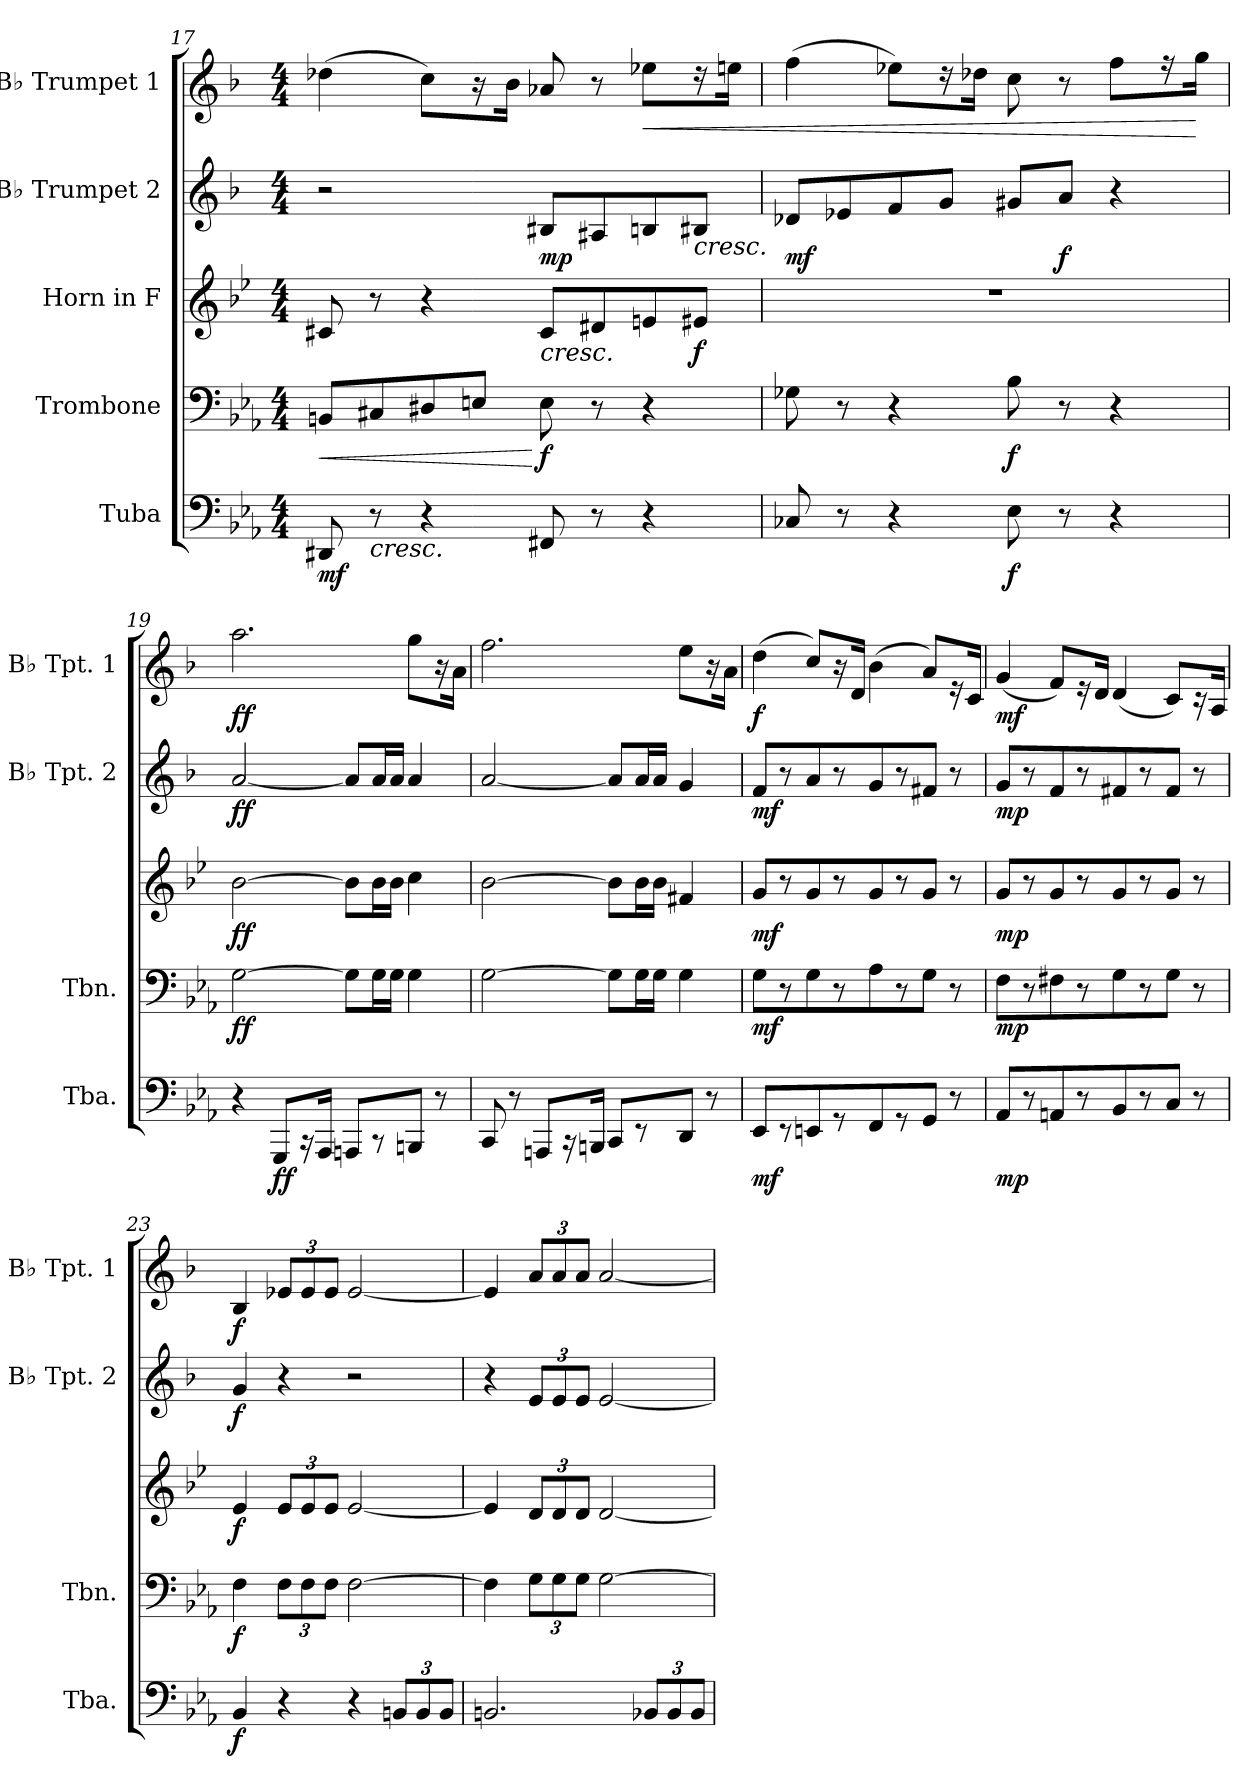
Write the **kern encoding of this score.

**kern	**dynam	**kern	**dynam	**kern	**dynam	**kern	**dynam	**kern	**dynam
*part5	*part5	*part4	*part4	*part3	*part3	*part2	*part2	*part1	*part1
*staff5	*staff5	*staff4	*staff4	*staff3	*staff3	*staff2	*staff2	*staff1	*staff1
*I"Tuba	*	*I"Trombone	*	*I"Horn in F	*	*I"B♭ Trumpet 2	*	*I"B♭ Trumpet 1	*
*I'Tba.	*	*I'Tbn.	*	*	*	*I'B♭ Tpt. 2	*	*I'B♭ Tpt. 1	*
!!LO:LB:g=z
*clefF4	*	*clefF4	*	*clefG2	*	*clefG2	*	*clefG2	*
*	*	*	*	*ITrd4c7	*	*ITrd1c2	*	*ITrd1c2	*
*k[b-e-a-]	*	*k[b-e-a-]	*	*k[b-e-a-]	*	*k[b-e-a-]	*	*k[b-e-a-]	*
*M4/4	*	*M4/4	*	*M4/4	*	*M4/4	*	*M4/4	*
=17	=17	=17	=17	=17	=17	=17	=17	=17	=17
!	!LO:DY:b	!	!LO:HP:b	!	!	!	!	!	!
8DD#X/	mf	8BBn/L	<	8F#X/	.	2r	.	(4cc-X\	.
!	!LO:HP:b	!	!	!	!	!	!	!	!
8r	<	8C#X/	.	8r	.	.	.	.	.
4r	.	8D#X/	.	4r	.	.	.	8b-\L)	.
.	.	8En/J	.	.	.	.	.	16r	.
.	.	.	.	.	.	.	.	16a-\Jk	.
!	!	!	!LO:DY:n=1:b	!	!LO:HP:b	!	!LO:DY:b	!	!
8FF#X/	.	8E\	[ f	8F#/L	<	8A#X/L	mp	8g-X/	.
8r	.	8r	.	8G#X/	.	8G#X/	.	8r	.
!	!	!	!	!	!	!	!	!	!LO:HP:b
4r	.	4r	.	8An/	.	8An/	.	8dd-X\L	<
!	!	!	!	!	!LO:DY:b	!	!LO:HP:b	!	!
.	.	.	.	8A#X/J	f	8A#X/J	<	16r	.
.	.	.	.	.	.	.	.	16ddn\Jk	.
.	.	.	.	.	[	.	.	.	.
=18	=18	=18	=18	=18	=18	=18	=18	=18	=18
!	!	!	!	!	!	!	!LO:DY:b	!	!
8C-X/	.	8G-X\	.	1r	.	8c-X/L	mf	(4ee-\	.
8r	.	8r	.	.	.	8d-X/	.	.	.
4r	.	4r	.	.	.	8e-/	.	8dd-X\L)	.
.	.	.	.	.	.	8f/J	.	16r	.
.	.	.	.	.	.	.	.	16cc-X\Jk	.
!	!LO:DY:b	!	!LO:DY:b	!	!	!	!	!	!
8E-\	f	8B-\	f	.	.	8f#X/L	.	8b-\	.
!	!	!	!	!	!	!	!LO:DY:b	!	!
8r	.	8r	.	.	.	8g/J	f	8r	.
4r	[	4r	.	.	.	4r	[	8ee-\L	.
.	.	.	.	.	.	.	.	16r	.
.	.	.	.	.	.	.	.	16ff\Jk	[
=19	=19	=19	=19	=19	=19	=19	=19	=19	=19
!	!	!	!LO:DY:b	!	!LO:DY:b	!	!LO:DY:b	!	!LO:DY:b
4r	.	[2G\	ff	[2e-\	ff	[2g/	ff	2.gg\	ff
!	!LO:DY:b	!	!	!	!	!	!	!	!
8GGG/L	ff	.	.	.	.	.	.	.	.
16r	.	.	.	.	.	.	.	.	.
16AAA-/Jk	.	.	.	.	.	.	.	.	.
8AAAn/L	.	8G\L]	.	8e-\L]	.	8g/L]	.	.	.
8r	.	16G\L	.	16e-\L	.	16g/L	.	.	.
.	.	16G\JJ	.	16e-\JJ	.	16g/JJ	.	.	.
8BBBn/J	.	4G\	.	4f\	.	4g/	.	8ff\L	.
8r	.	.	.	.	.	.	.	16r	.
.	.	.	.	.	.	.	.	16g\Jk	.
!!LO:PB:g=z
=20	=20	=20	=20	=20	=20	=20	=20	=20	=20
8CC/	.	[2G\	.	[2e-\	.	[2g/	.	2.ee-\	.
8r	.	.	.	.	.	.	.	.	.
8AAAn/L	.	.	.	.	.	.	.	.	.
16r	.	.	.	.	.	.	.	.	.
16BBBn/Jk	.	.	.	.	.	.	.	.	.
8CC/L	.	8G\L]	.	8e-\L]	.	8g/L]	.	.	.
8r	.	16G\L	.	16e-\L	.	16g/L	.	.	.
.	.	16G\JJ	.	16e-\JJ	.	16g/JJ	.	.	.
8DD/J	.	4G\	.	4Bn/	.	4f/	.	8dd\L	.
8r	.	.	.	.	.	.	.	16r	.
.	.	.	.	.	.	.	.	16g\Jk	.
=21	=21	=21	=21	=21	=21	=21	=21	=21	=21
!	!LO:DY:b	!	!LO:DY:b	!	!LO:DY:b	!	!LO:DY:b	!	!LO:DY:b
8EE-/L	mf	8G\L	mf	8c/L	mf	8e-/L	mf	(4cc\	f
8r	.	8r	.	8r	.	8r	.	.	.
8EEn/	.	8G\	.	8c/	.	8g/	.	8b-/L)	.
8r	.	8r	.	8r	.	8r	.	16r	.
.	.	.	.	.	.	.	.	16c/Jk	.
8FF/	.	8A-\	.	8c/	.	8f/	.	(4a-\	.
8r	.	8r	.	8r	.	8r	.	.	.
8GG/J	.	8G\J	.	8c/J	.	8en/J	.	8g/L)	.
8r	.	8r	.	8r	.	8r	.	16r	.
.	.	.	.	.	.	.	.	16B-/Jk	.
=22	=22	=22	=22	=22	=22	=22	=22	=22	=22
!	!LO:DY:b	!	!LO:DY:b	!	!LO:DY:b	!	!LO:DY:b	!	!LO:DY:b
8AA-/L	mp	8F\L	mp	8c/L	mp	8f/L	mp	(4f/	mf
8r	.	8r	.	8r	.	8r	.	.	.
8AAn/	.	8F#X\	.	8c/	.	8e-/	.	8e-/L)	.
8r	.	8r	.	8r	.	8r	.	16r	.
.	.	.	.	.	.	.	.	16c/Jk	.
8BB-/	.	8G\	.	8c/	.	8en/	.	(4c/	.
8r	.	8r	.	8r	.	8r	.	.	.
8C/J	.	8G\J	.	8c/J	.	8e/J	.	8B-/L)	.
8r	.	8r	.	8r	.	8r	.	16r	.
.	.	.	.	.	.	.	.	16G/Jk	.
!!LO:LB:g=z
=23	=23	=23	=23	=23	=23	=23	=23	=23	=23
!	!LO:DY:b	!	!LO:DY:b	!	!LO:DY:b	!	!LO:DY:b	!	!LO:DY:b
4BB-/	f	4F\	f	4A-/	f	4f/	f	4A-/	f
*	*	*Xbrackettup	*	*Xbrackettup	*	*	*	*Xbrackettup	*
4r	.	12F\L	.	12A-/L	.	4r	.	12d-X/L	.
.	.	12F\	.	12A-/	.	.	.	12d-/	.
.	.	12F\J	.	12A-/J	.	.	.	12d-/J	.
4r	.	[2F\	.	[2A-/	.	2r	.	[2d-/	.
*Xbrackettup	*	*	*	*	*	*	*	*	*
12BBn/L	.	.	.	.	.	.	.	.	.
12BB/	.	.	.	.	.	.	.	.	.
12BB/J	.	.	.	.	.	.	.	.	.
=24	=24	=24	=24	=24	=24	=24	=24	=24	=24
2.BBn/	.	4F\]	.	4A-/]	.	4r	.	4d-/]	.
*	*	*	*	*	*	*Xbrackettup	*	*	*
.	.	12G\L	.	12G/L	.	12d/L	.	12g/L	.
.	.	12G\	.	12G/	.	12d/	.	12g/	.
.	.	12G\J	.	12G/J	.	12d/J	.	12g/J	.
.	.	[2G\	.	[2G/	.	[2d/	.	[2g/	.
12BB-X/L	.	.	.	.	.	.	.	.	.
12BB-/	.	.	.	.	.	.	.	.	.
12BB-/J	.	.	.	.	.	.	.	.	.
=	=	=	=	=	=	=	=	=	=
*-	*-	*-	*-	*-	*-	*-	*-	*-	*-
